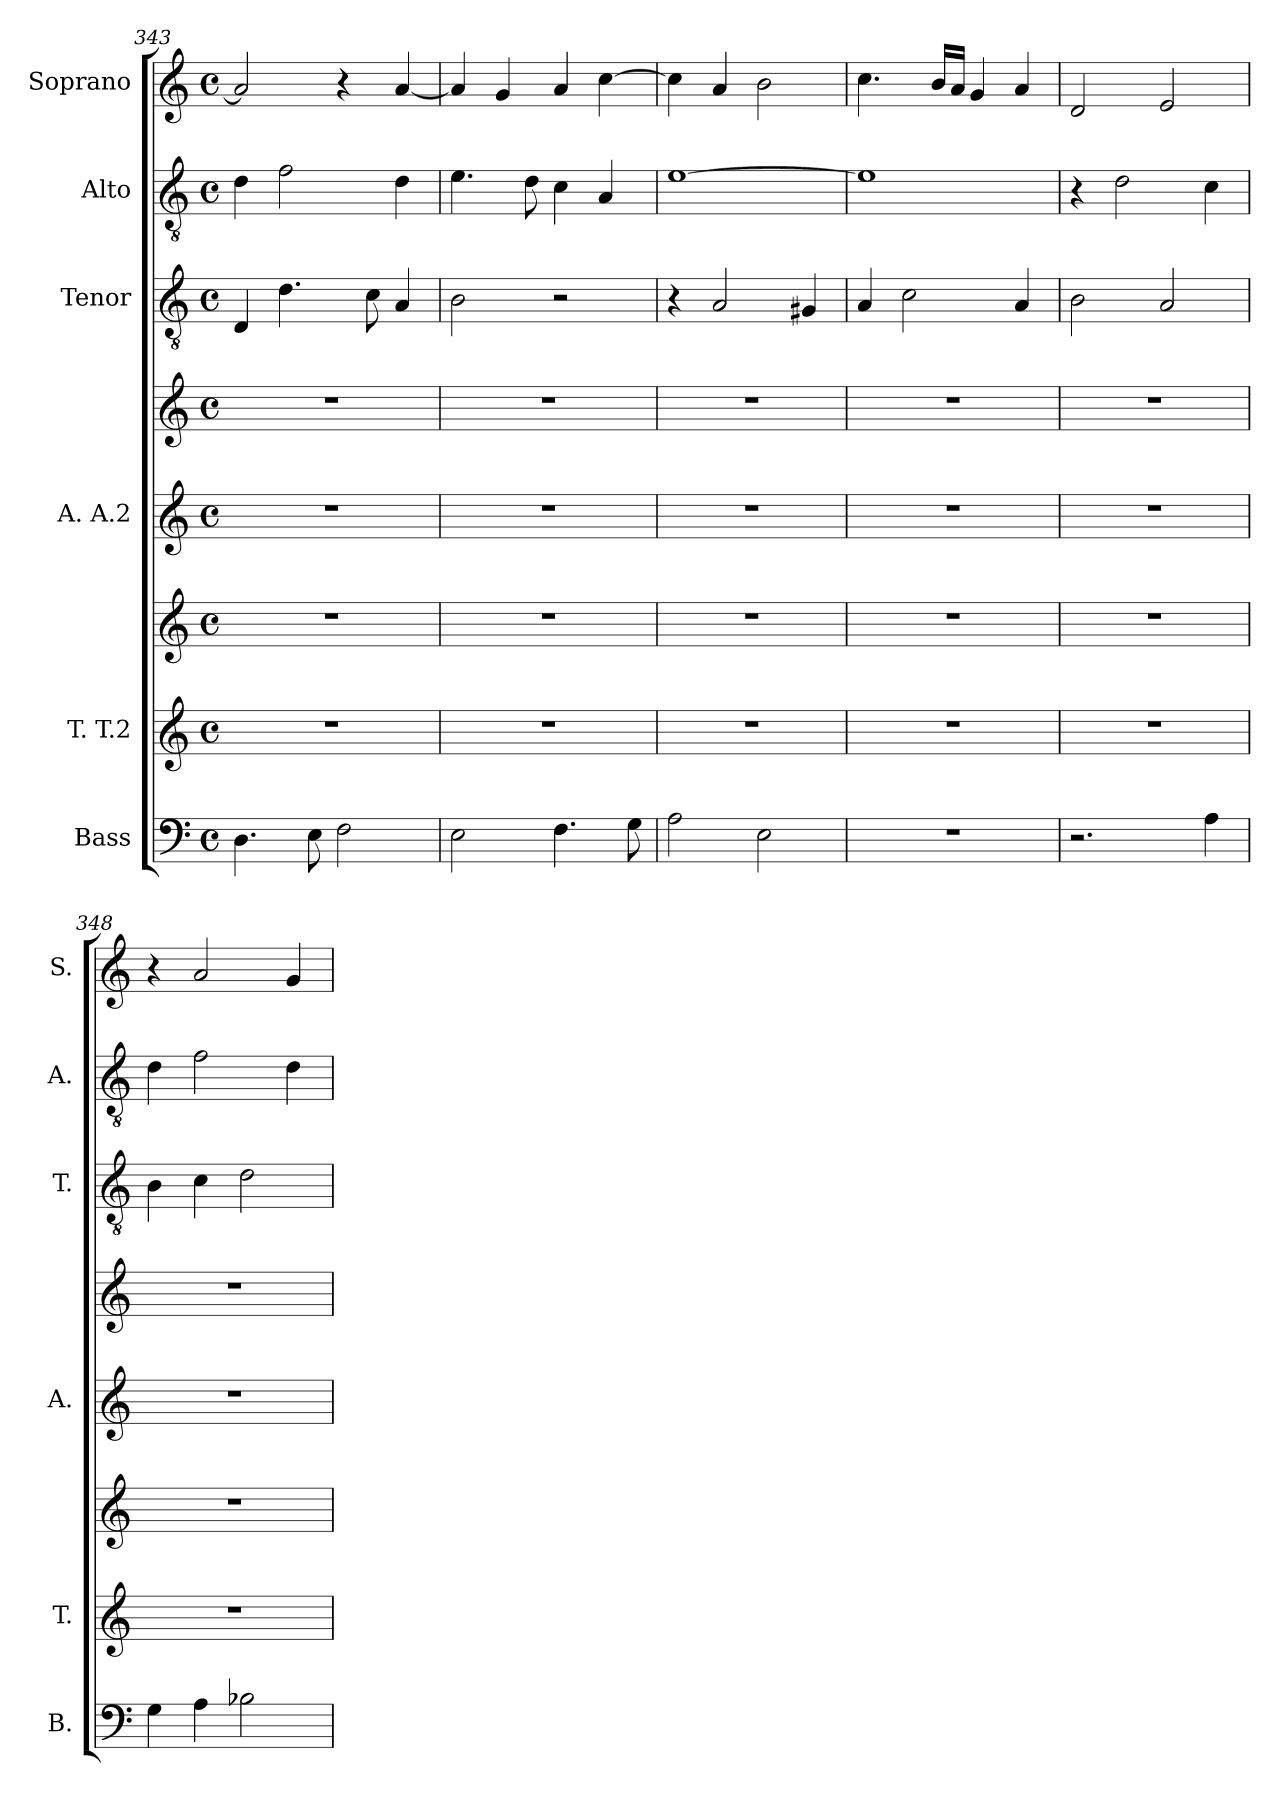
**kern	**kern	**kern	**kern	**kern	**kern	**kern	**kern
*part6	*part5	*part5	*part4	*part4	*part3	*part2	*part1
*staff8	*staff7	*staff6	*staff5	*staff4	*staff3	*staff2	*staff1
*I"Bass	*I"T. T.2	*	*I"A. A.2	*	*I"Tenor	*I"Alto	*I"Soprano
*I'B.	*I'T.	*	*I'A.	*	*I'T.	*I'A.	*I'S.
*clefF4	*clefG2	*clefG2	*clefG2	*clefG2	*clefGv2	*clefGv2	*clefG2
*k[]	*k[]	*k[]	*k[]	*k[]	*k[]	*k[]	*k[]
*C:	*C:	*C:	*C:	*C:	*C:	*C:	*C:
*M4/4	*M4/4	*M4/4	*M4/4	*M4/4	*M4/4	*M4/4	*M4/4
*met(c)	*met(c)	*met(c)	*met(c)	*met(c)	*met(c)	*met(c)	*met(c)
=343	=343	=343	=343	=343	=343	=343	=343
4.D\	1r	1r	1r	1r	4D/	4d\	2a/]
.	.	.	.	.	4.d\	2f\	.
8E\	.	.	.	.	.	.	.
2F\	.	.	.	.	.	.	4r
.	.	.	.	.	8c\	.	.
.	.	.	.	.	4A/	4d\	[<4a/
=344	=344	=344	=344	=344	=344	=344	=344
2E\	1r	1r	1r	1r	2B\	4.e\	4a/]
.	.	.	.	.	.	.	4g/
.	.	.	.	.	.	8d\	.
4.F\	.	.	.	.	2r	4c\	4a/
.	.	.	.	.	.	4A/	[>4cc\
8G\	.	.	.	.	.	.	.
=345	=345	=345	=345	=345	=345	=345	=345
2A\	1r	1r	1r	1r	4r	[<1e	4cc\]
.	.	.	.	.	2A/	.	4a/
2E\	.	.	.	.	.	.	2b\
.	.	.	.	.	4G#X/	.	.
!!LO:LB:g=z
=346	=346	=346	=346	=346	=346	=346	=346
1r	1r	1r	1r	1r	4A/	1e]	4.cc\
.	.	.	.	.	2c\	.	.
.	.	.	.	.	.	.	16b/LL
.	.	.	.	.	.	.	16a/JJ
.	.	.	.	.	.	.	4g/
.	.	.	.	.	4A/	.	4a/
=347	=347	=347	=347	=347	=347	=347	=347
2.r	1r	1r	1r	1r	2B\	4r	2d/
.	.	.	.	.	.	2d\	.
.	.	.	.	.	2A/	.	2e/
4A\	.	.	.	.	.	4c\	.
=348	=348	=348	=348	=348	=348	=348	=348
4G\	1r	1r	1r	1r	4B\	4d\	4r
4A\	.	.	.	.	4c\	2f\	2a/
2B-X\	.	.	.	.	2d\	.	.
.	.	.	.	.	.	4d\	4g/
=	=	=	=	=	=	=	=
*-	*-	*-	*-	*-	*-	*-	*-
